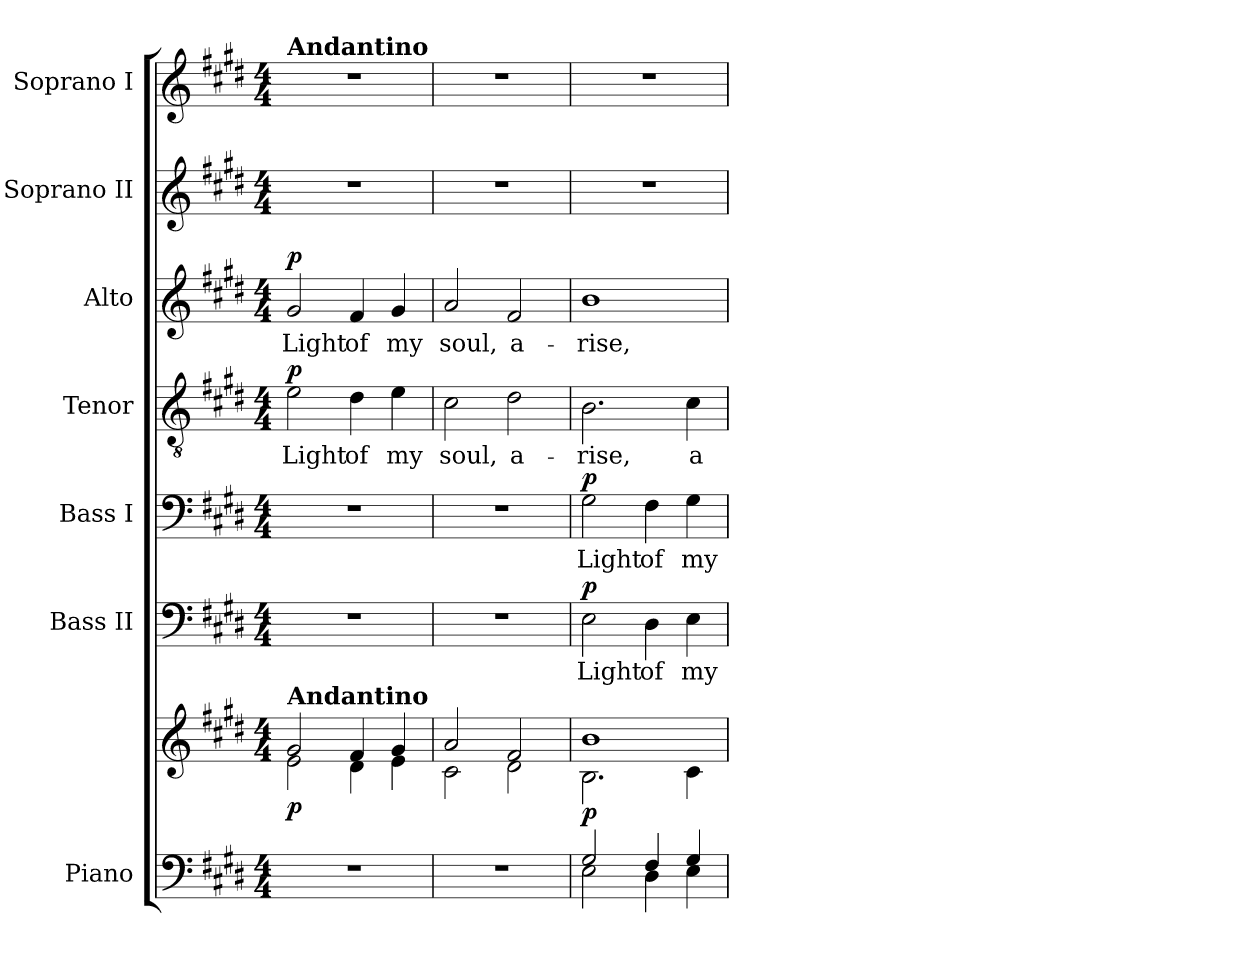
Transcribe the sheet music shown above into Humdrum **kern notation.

**kern	**kern	**dynam	**kern	**text	**dynam	**kern	**text	**dynam	**kern	**text	**dynam	**kern	**text	**dynam	**kern	**kern
*part7	*part7	*part7	*part6	*part6	*part6	*part5	*part5	*part5	*part4	*part4	*part4	*part3	*part3	*part3	*part2	*part1
*staff8	*staff7	*staff7/8	*staff6	*staff6	*staff6	*staff5	*staff5	*staff5	*staff4	*staff4	*staff4	*staff3	*staff3	*staff3	*staff2	*staff1
*I"Piano	*	*	*I"Bass II	*	*	*I"Bass I	*	*	*I"Tenor	*	*	*I"Alto	*	*	*I"Soprano II	*I"Soprano I
*I'Pno.	*	*	*I'B II.	*	*	*I'B I.	*	*	*I'T.	*	*	*I'A.	*	*	*I'S II.	*I'S I.
!!LO:PB:g=z
*clefF4	*clefG2	*	*clefF4	*	*	*clefF4	*	*	*clefGv2	*	*	*clefG2	*	*	*clefG2	*clefG2
*	*	*	*	*	*	*	*	*	*ITrd7c12	*	*	*	*	*	*	*
*k[f#c#g#d#]	*k[f#c#g#d#]	*	*k[f#c#g#d#]	*	*	*k[f#c#g#d#]	*	*	*k[f#c#g#d#]	*	*	*k[f#c#g#d#]	*	*	*k[f#c#g#d#]	*k[f#c#g#d#]
*E:	*E:	*	*E:	*	*	*E:	*	*	*E:	*	*	*E:	*	*	*E:	*E:
*M4/4	*M4/4	*	*M4/4	*	*	*M4/4	*	*	*M4/4	*	*	*M4/4	*	*	*M4/4	*M4/4
=1	=1	=1	=1	=1	=1	=1	=1	=1	=1	=1	=1	=1	=1	=1	=1	=1
*	*^	*	*	*	*	*	*	*	*	*	*	*	*	*	*	*
!	!	!	!	!	!	!	!	!	!	!	!LO:LY:b:color=#000000	!	!	!	!	!	!
!	!	!	!	!	!	!	!	!	!	!	!	!	!	!	!	!	!LO:TX:a:B:t=Andantino
!	!LO:TX:a:B:t=Andantino	!	!	!	!	!	!	!	!	!	!	!	!	!	!	!	!
!	!	!	!	!	!	!	!	!	!	!	!	!	!	!LO:LY:b:color=#000000	!	!	!
1r	2g#i/	2ei\	p	1r	.	.	1r	.	.	2Ei\	Light	p	2g#i/	Light	p	1r	1r
!	!	!	!	!	!	!	!	!	!	!	!LO:LY:b:color=#000000	!	!	!	!	!	!
!	!	!	!	!	!	!	!	!	!	!	!	!	!	!LO:LY:b:color=#000000	!	!	!
.	4f#i/	4d#i\	.	.	.	.	.	.	.	4D#i\	of	.	4f#i/	of	.	.	.
!	!	!	!	!	!	!	!	!	!	!	!LO:LY:b:color=#000000	!	!	!	!	!	!
!	!	!	!	!	!	!	!	!	!	!	!	!	!	!LO:LY:b:color=#000000	!	!	!
.	4g#i/	4ei\	.	.	.	.	.	.	.	4Ei\	my	.	4g#i/	my	.	.	.
=2	=2	=2	=2	=2	=2	=2	=2	=2	=2	=2	=2	=2	=2	=2	=2	=2	=2
!	!	!	!	!	!	!	!	!	!	!	!LO:LY:b:color=#000000	!	!	!	!	!	!
*	*MM120	*	*	*	*	*	*	*	*	*	*	*	*	*	*	*	*MM120
!	!	!	!	!	!	!	!	!	!	!	!	!	!	!LO:LY:b:color=#000000	!	!	!
1r	2ai/	2c#i\	.	1r	.	.	1r	.	.	2C#i\	soul,	.	2ai/	soul,	.	1r	1r
!	!	!	!	!	!	!	!	!	!	!	!LO:LY:b:color=#000000	!	!	!	!	!	!
!	!	!	!	!	!	!	!	!	!	!	!	!	!	!LO:LY:b:color=#000000	!	!	!
.	2f#i/	2d#i\	.	.	.	.	.	.	.	2D#i\	a-	.	2f#i/	a-	.	.	.
=3	=3	=3	=3	=3	=3	=3	=3	=3	=3	=3	=3	=3	=3	=3	=3	=3	=3
*^	*	*	*	*	*	*	*	*	*	*	*	*	*	*	*	*	*
!	!	!	!	!	!	!LO:LY:b:color=#000000	!	!	!	!	!	!	!	!	!	!	!	!
!	!	!	!	!	!	!	!	!	!LO:LY:b:color=#000000	!	!	!	!	!	!	!	!	!
!	!	!	!	!	!	!	!	!	!	!	!	!LO:LY:b:color=#000000	!	!	!	!	!	!
!	!	!	!	!	!	!	!	!	!	!	!	!	!	!	!LO:LY:b:color=#000000	!	!	!
2G#i/	2Ei\	1bi	2.Bi\	p	2Ei\	Light	p	2G#i\	Light	p	2.BBi\	-rise,	.	1bi	-rise,	.	1r	1r
!	!	!	!	!	!	!LO:LY:b:color=#000000	!	!	!	!	!	!	!	!	!	!	!	!
!	!	!	!	!	!	!	!	!	!LO:LY:b:color=#000000	!	!	!	!	!	!	!	!	!
4F#i/	4D#i\	.	.	.	4D#i\	of	.	4F#i\	of	.	.	.	.	.	.	.	.	.
!	!	!	!	!	!	!LO:LY:b:color=#000000	!	!	!	!	!	!	!	!	!	!	!	!
!	!	!	!	!	!	!	!	!	!LO:LY:b:color=#000000	!	!	!	!	!	!	!	!	!
!	!	!	!	!	!	!	!	!	!	!	!	!LO:LY:b:color=#000000	!	!	!	!	!	!
4G#i/	4Ei\	.	4c#i\	.	4Ei\	my	.	4G#i\	my	.	4C#i\	a-	.	.	.	.	.	.
*v	*v	*	*	*	*	*	*	*	*	*	*	*	*	*	*	*	*	*
*	*v	*v	*	*	*	*	*	*	*	*	*	*	*	*	*	*	*
=	=	=	=	=	=	=	=	=	=	=	=	=	=	=	=	=
*-	*-	*-	*-	*-	*-	*-	*-	*-	*-	*-	*-	*-	*-	*-	*-	*-
